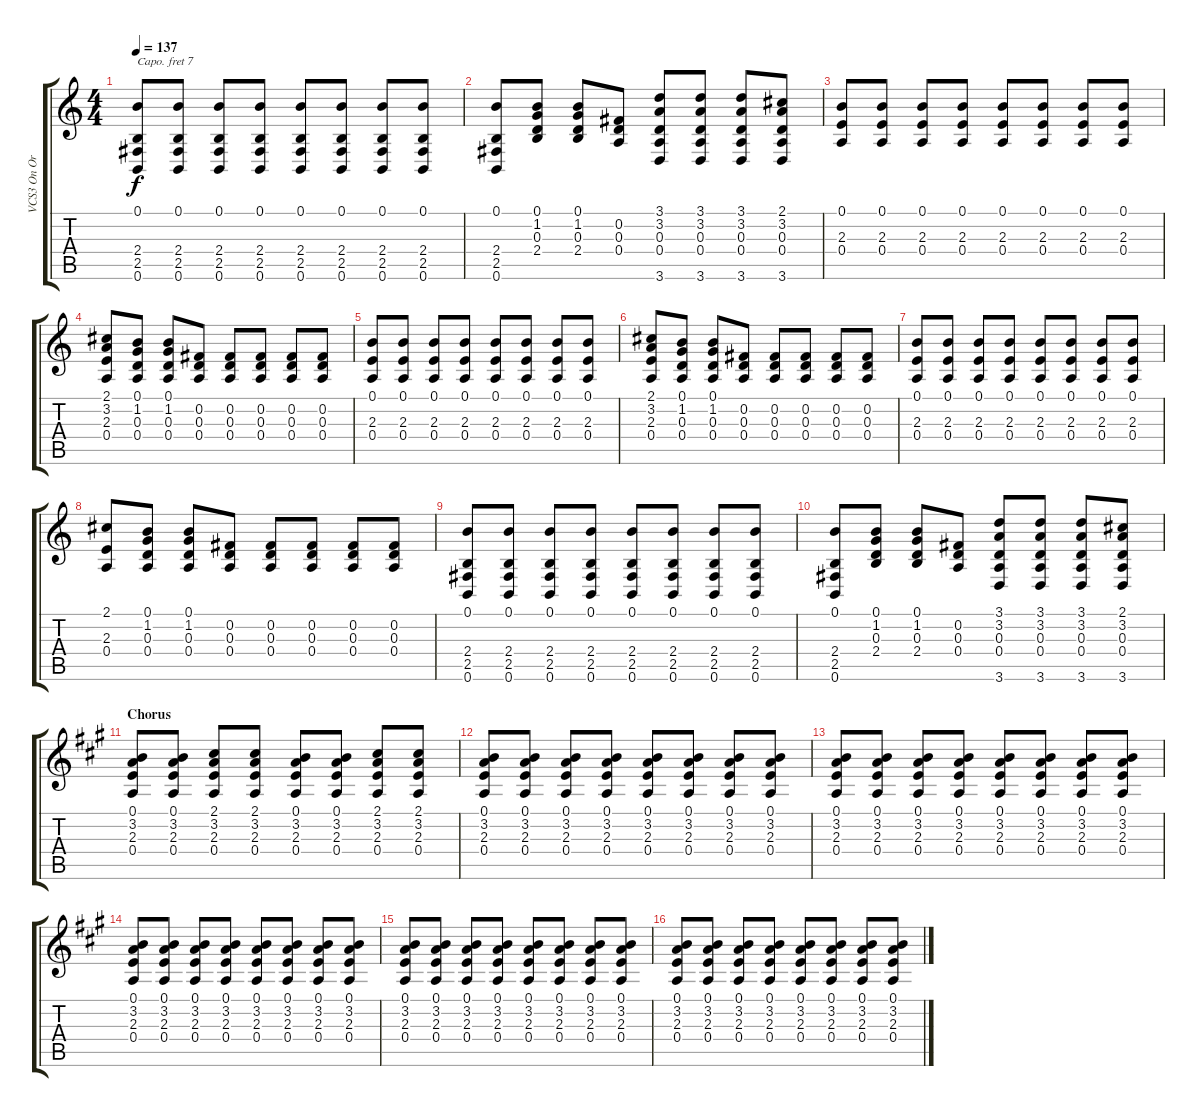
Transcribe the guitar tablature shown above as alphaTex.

\track ("VCS3 On Organ" "VCS3 On Or") {instrument churchorgan}
\staff {score tabs}
\capo 7
\tuning (E4 B3 G3 D3 A2 E2) {hide}
\ts (4 4)
\tempo 137
\clef g2
\ks c
(0.1 2.4 2.5 0.6).8{dy f} (0.1 2.4 2.5 0.6).8 (0.1 2.4 2.5 0.6).8 (0.1 2.4 2.5 0.6).8 (0.1 2.4 2.5 0.6).8 (0.1 2.4 2.5 0.6).8 (0.1 2.4 2.5 0.6).8 (0.1 2.4 2.5 0.6).8 |
(0.1 2.4 2.5 0.6).8 (0.1 1.2 0.3 2.4).8 (0.1 1.2 0.3 2.4).8 (0.2 0.3 0.4).8 (3.1 3.2 0.3 0.4 3.6).8 (3.1 3.2 0.3 0.4 3.6).8 (3.1 3.2 0.3 0.4 3.6).8 (2.1 3.2 0.3 0.4 3.6).8 |
(0.1 2.3 0.4).8 (0.1 2.3 0.4).8 (0.1 2.3 0.4).8 (0.1 2.3 0.4).8 (0.1 2.3 0.4).8 (0.1 2.3 0.4).8 (0.1 2.3 0.4).8 (0.1 2.3 0.4).8 |
(2.1 3.2 2.3 0.4).8 (0.1 1.2 0.3 0.4).8 (0.1 1.2 0.3 0.4).8 (0.2 0.3 0.4).8 (0.2 0.3 0.4).8 (0.2 0.3 0.4).8 (0.2 0.3 0.4).8 (0.2 0.3 0.4).8 |
(0.1 2.3 0.4).8 (0.1 2.3 0.4).8 (0.1 2.3 0.4).8 (0.1 2.3 0.4).8 (0.1 2.3 0.4).8 (0.1 2.3 0.4).8 (0.1 2.3 0.4).8 (0.1 2.3 0.4).8 |
(2.1 3.2 2.3 0.4).8 (0.1 1.2 0.3 0.4).8 (0.1 1.2 0.3 0.4).8 (0.2 0.3 0.4).8 (0.2 0.3 0.4).8 (0.2 0.3 0.4).8 (0.2 0.3 0.4).8 (0.2 0.3 0.4).8 |
(0.1 2.3 0.4).8 (0.1 2.3 0.4).8 (0.1 2.3 0.4).8 (0.1 2.3 0.4).8 (0.1 2.3 0.4).8 (0.1 2.3 0.4).8 (0.1 2.3 0.4).8 (0.1 2.3 0.4).8 |
(2.1 2.3 0.4).8 (0.1 1.2 0.3 0.4).8 (0.1 1.2 0.3 0.4).8 (0.2 0.3 0.4).8 (0.2 0.3 0.4).8 (0.2 0.3 0.4).8 (0.2 0.3 0.4).8 (0.2 0.3 0.4).8 |
(0.1 2.4 2.5 0.6).8 (0.1 2.4 2.5 0.6).8 (0.1 2.4 2.5 0.6).8 (0.1 2.4 2.5 0.6).8 (0.1 2.4 2.5 0.6).8 (0.1 2.4 2.5 0.6).8 (0.1 2.4 2.5 0.6).8 (0.1 2.4 2.5 0.6).8 |
(0.1 2.4 2.5 0.6).8 (0.1 1.2 0.3 2.4).8 (0.1 1.2 0.3 2.4).8 (0.2 0.3 0.4).8 (3.1 3.2 0.3 0.4 3.6).8 (3.1 3.2 0.3 0.4 3.6).8 (3.1 3.2 0.3 0.4 3.6).8 (2.1 3.2 0.3 0.4 3.6).8 |
\section ("" "Chorus")
\ks a
(0.1 3.2 2.3 0.4).8 (0.1 3.2 2.3 0.4).8 (2.1 3.2 2.3 0.4).8 (2.1 3.2 2.3 0.4).8 (0.1 3.2 2.3 0.4).8 (0.1 3.2 2.3 0.4).8 (2.1 3.2 2.3 0.4).8 (2.1 3.2 2.3 0.4).8 |
(0.1 3.2 2.3 0.4).8 (0.1 3.2 2.3 0.4).8 (0.1 3.2 2.3 0.4).8 (0.1 3.2 2.3 0.4).8 (0.1 3.2 2.3 0.4).8 (0.1 3.2 2.3 0.4).8 (0.1 3.2 2.3 0.4).8 (0.1 3.2 2.3 0.4).8 |
(0.1 3.2 2.3 0.4).8 (0.1 3.2 2.3 0.4).8 (0.1 3.2 2.3 0.4).8 (0.1 3.2 2.3 0.4).8 (0.1 3.2 2.3 0.4).8 (0.1 3.2 2.3 0.4).8 (0.1 3.2 2.3 0.4).8 (0.1 3.2 2.3 0.4).8 |
(0.1 3.2 2.3 0.4).8 (0.1 3.2 2.3 0.4).8 (0.1 3.2 2.3 0.4).8 (0.1 3.2 2.3 0.4).8 (0.1 3.2 2.3 0.4).8 (0.1 3.2 2.3 0.4).8 (0.1 3.2 2.3 0.4).8 (0.1 3.2 2.3 0.4).8 |
(0.1 3.2 2.3 0.4).8 (0.1 3.2 2.3 0.4).8 (0.1 3.2 2.3 0.4).8 (0.1 3.2 2.3 0.4).8 (0.1 3.2 2.3 0.4).8 (0.1 3.2 2.3 0.4).8 (0.1 3.2 2.3 0.4).8 (0.1 3.2 2.3 0.4).8 |
(0.1 3.2 2.3 0.4).8 (0.1 3.2 2.3 0.4).8 (0.1 3.2 2.3 0.4).8 (0.1 3.2 2.3 0.4).8 (0.1 3.2 2.3 0.4).8 (0.1 3.2 2.3 0.4).8 (0.1 3.2 2.3 0.4).8 (0.1 3.2 2.3 0.4).8
